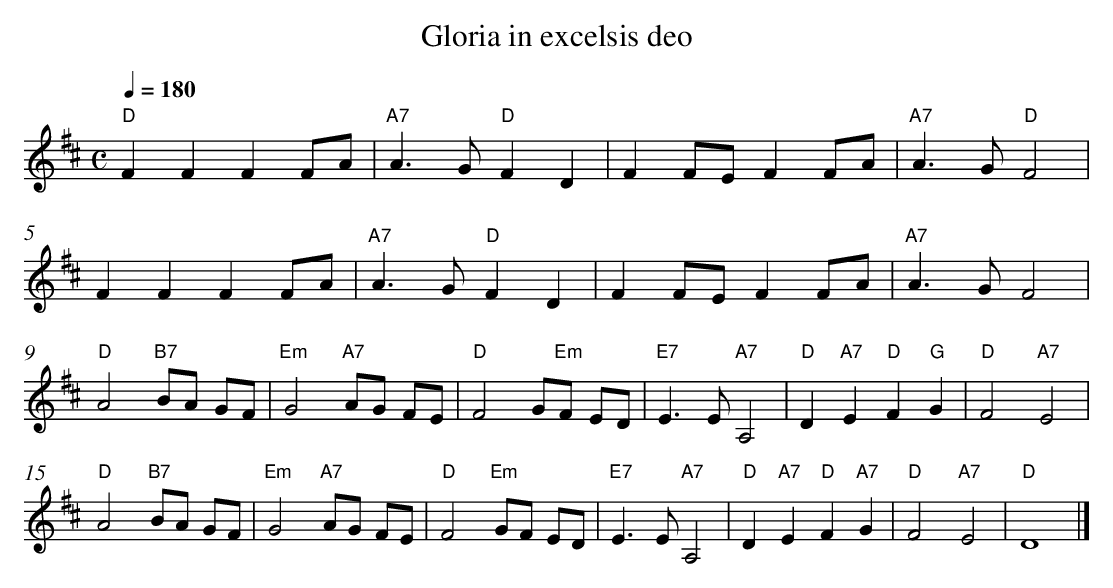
X:1
T:Gloria in excelsis deo
Q:1/4=180
M:C
L:1/8
K:D
"D"F2 F2 F2 FA | "A7"A3 G "D"F2 D2 | F2 FE F2 FA | "A7"A3 G "D"F4 |$
F2 F2 F2 FA | "A7"A3 G "D"F2 D2 | F2 FE F2 FA | "A7"A3 G F4 |$
"D"A4 "B7"BA GF | "Em"G4 "A7"AG FE | "D"F4 G"Em"F ED | "E7"E3 E "A7"A,4 | "D"D2 "A7"E2 "D"F2 "G"G2 | "D"F4 "A7"E4 |$
"D"A4 "B7"BA GF | "Em"G4 "A7"AG FE | "D"F4 "Em"GF ED | "E7"E3 E "A7"A,4 | "D"D2 "A7"E2 "D"F2 "A7"G2 | "D"F4 "A7"E4 | "D"D8 |]$
